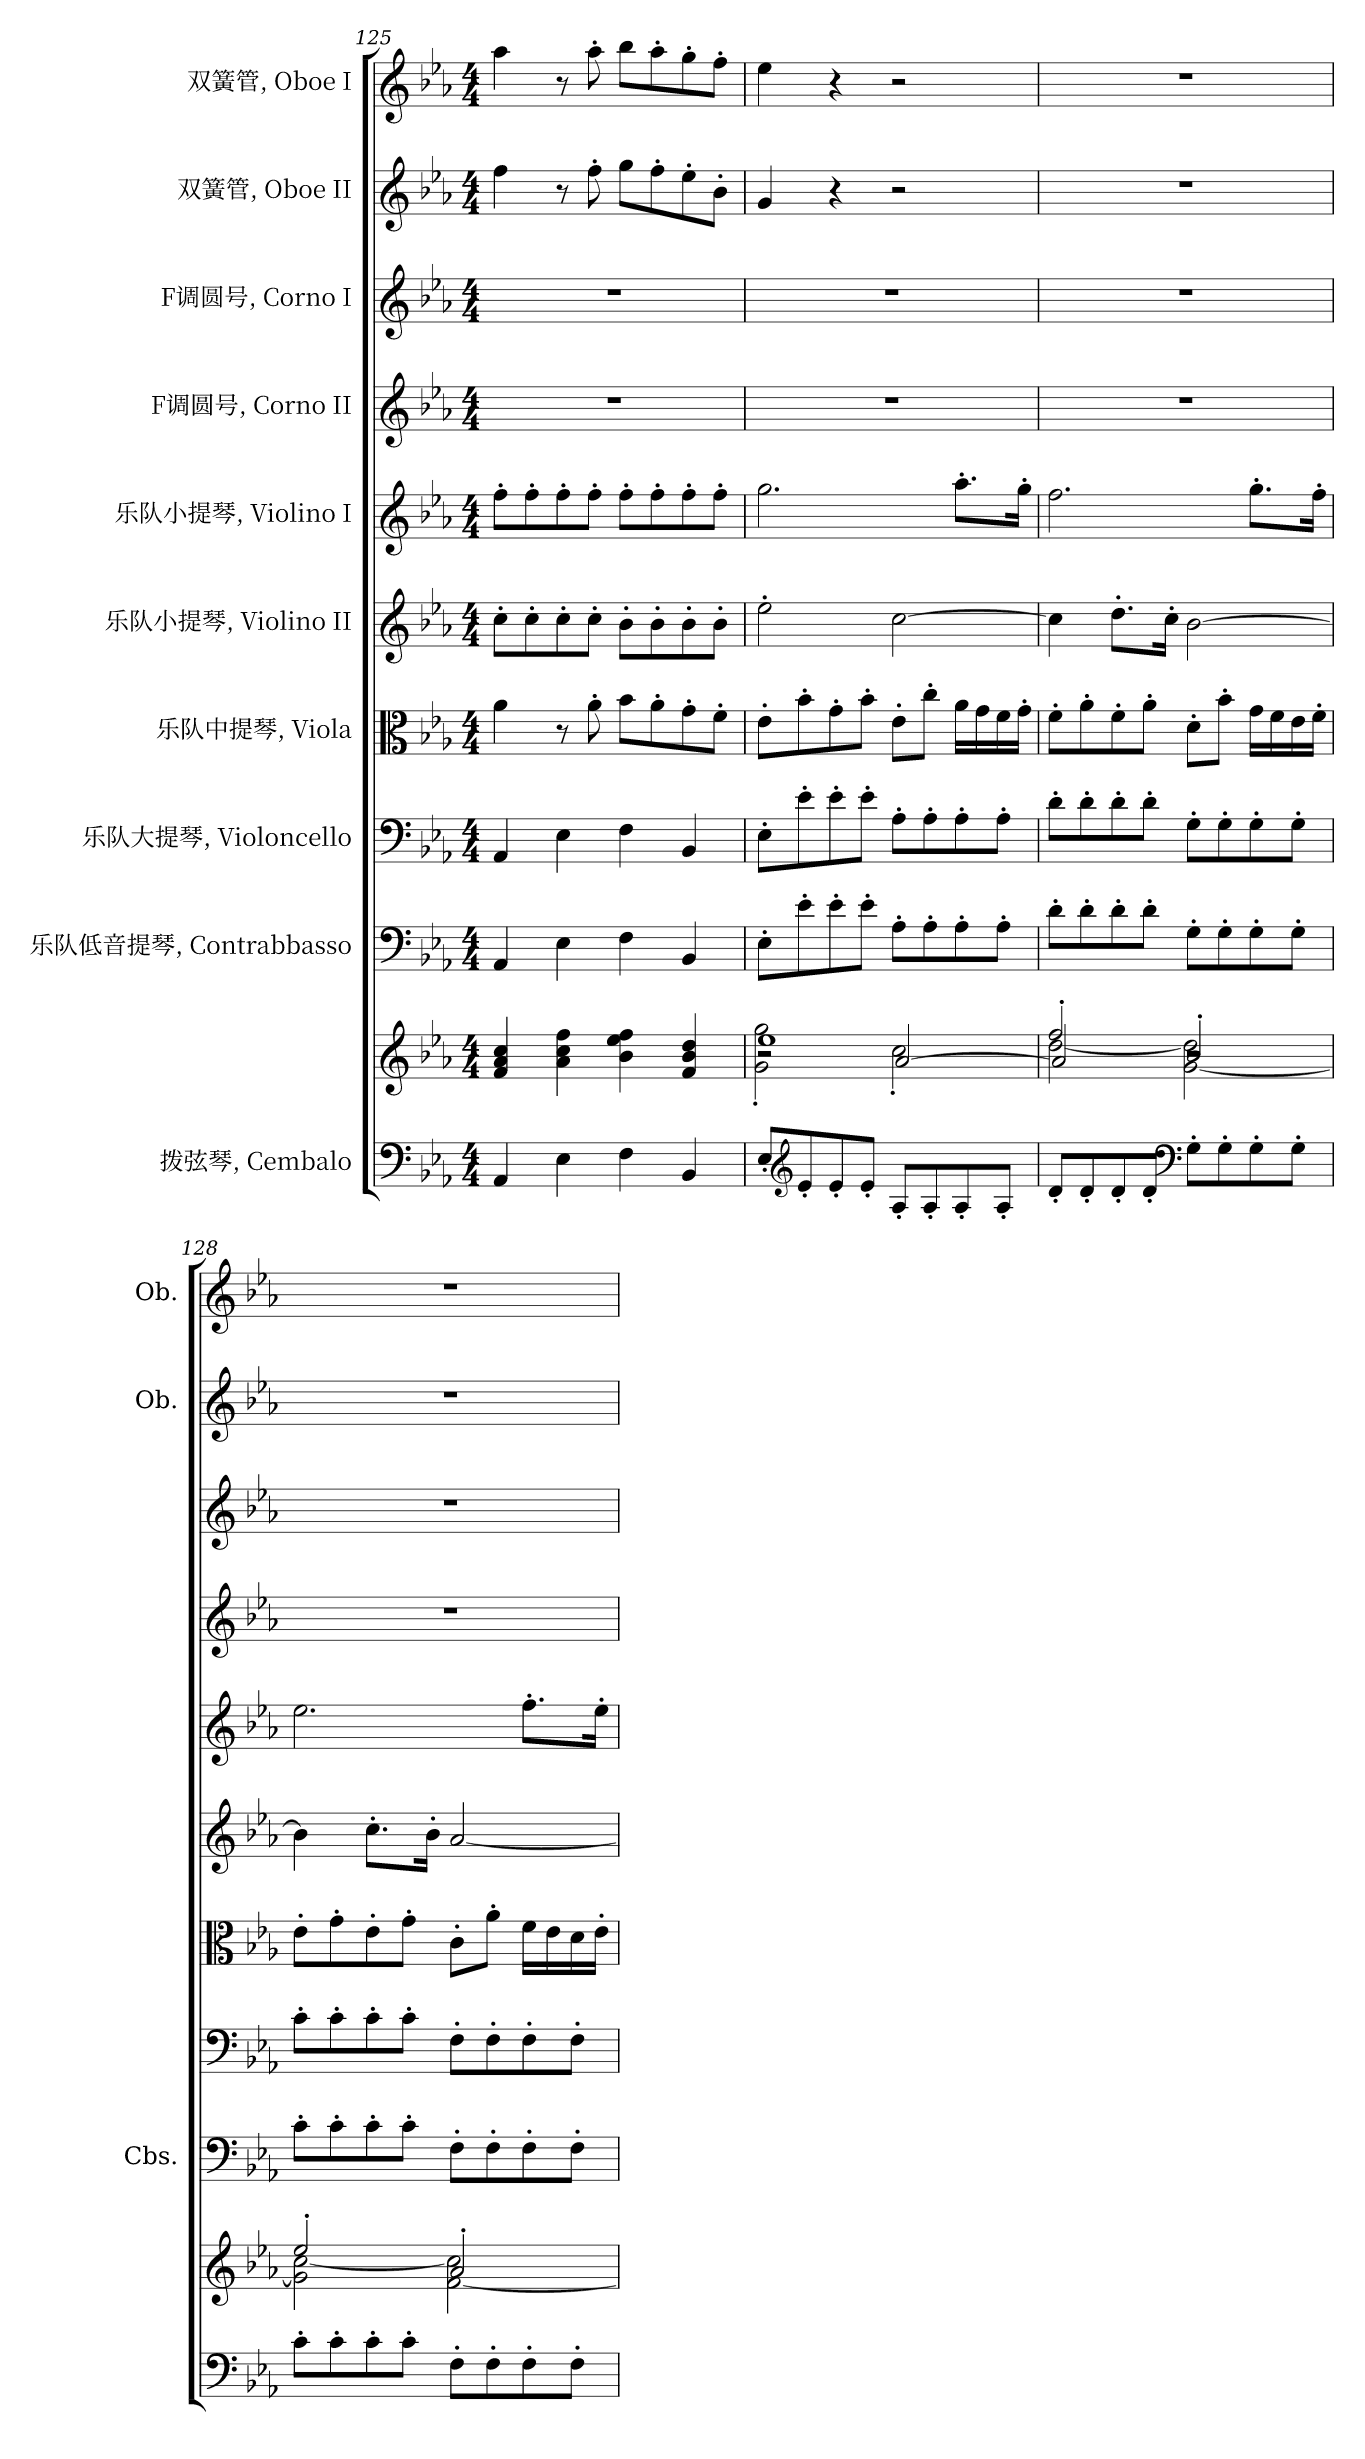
**kern	**kern	**kern	**kern	**kern	**kern	**kern	**kern	**kern	**kern	**kern
*part10	*part10	*part9	*part8	*part7	*part6	*part5	*part4	*part3	*part2	*part1
*staff11	*staff10	*staff9	*staff8	*staff7	*staff6	*staff5	*staff4	*staff3	*staff2	*staff1
*I"拨弦琴, Cembalo	*	*I"乐队低音提琴, Contrabbasso	*I"乐队大提琴, Violoncello	*I"乐队中提琴, Viola	*I"乐队小提琴, Violino II	*I"乐队小提琴, Violino I	*I"F调圆号, Corno II	*I"F调圆号, Corno I	*I"双簧管, Oboe II	*I"双簧管, Oboe I
*	*	*I'Cbs.	*	*	*	*	*	*	*I'Ob.	*I'Ob.
*clefF4	*clefG2	*clefF4	*clefF4	*clefC3	*clefG2	*clefG2	*clefG2	*clefG2	*clefG2	*clefG2
*	*	*ITrd7c12	*	*	*	*	*ITrd4c7	*ITrd4c7	*	*
*k[b-e-a-]	*k[b-e-a-]	*k[b-e-a-]	*k[b-e-a-]	*k[b-e-a-]	*k[b-e-a-]	*k[b-e-a-]	*k[b-e-a-d-]	*k[b-e-a-d-]	*k[b-e-a-]	*k[b-e-a-]
*M4/4	*M4/4	*M4/4	*M4/4	*M4/4	*M4/4	*M4/4	*M4/4	*M4/4	*M4/4	*M4/4
=125	=125	=125	=125	=125	=125	=125	=125	=125	=125	=125
4AA-/	4f/ 4a-/ 4cc/	4AAA-/	4AA-/	4a-\	8cc'\L	8ff'\L	1r	1r	4ff\	4aa-\
.	.	.	.	.	8cc'\	8ff'\	.	.	.	.
4E-\	4a-\ 4cc\ 4ff\	4EE-\	4E-\	8r	8cc'\	8ff'\	.	.	8r	8r
.	.	.	.	8a-'\	8cc'\J	8ff'\J	.	.	8ff'\	8aa-'\
4F\	4b-\ 4ee-\ 4ff\	4FF\	4F\	8b-\L	8b-'\L	8ff'\L	.	.	8gg\L	8bb-\L
.	.	.	.	8a-'\	8b-'\	8ff'\	.	.	8ff'\	8aa-'\
4BB-/	4f/ 4b-/ 4dd/	4BBB-/	4BB-/	8g'\	8b-'\	8ff'\	.	.	8ee-'\	8gg'\
.	.	.	.	8f'\J	8b-'\J	8ff'\J	.	.	8b-'\J	8ff'\J
=126	=126	=126	=126	=126	=126	=126	=126	=126	=126	=126
*	*^	*	*	*	*	*	*	*	*	*
*	*	*^	*	*	*	*	*	*	*	*	*
8E-'/L	1ee-	2g\' 2gg\'	2r	8EE-'\L	8E-'\L	8e-'\L	2ee-'\	2.gg\	1r	1r	4g/	4ee-\
*clefG2	*	*	*	*	*	*	*	*	*	*	*	*
8e-'/	.	.	.	8E-'\	8e-'\	8b-'\	.	.	.	.	.	.
8e-'/	.	.	.	8E-'\	8e-'\	8g'\	.	.	.	.	4r	4r
8e-'/J	.	.	.	8E-'\J	8e-'\J	8b-'\J	.	.	.	.	.	.
8A-'/L	.	2cc'\	[2a-/	8AA-'\L	8A-'\L	8e-'\L	[2cc\	.	.	.	2r	2r
8A-'/	.	.	.	8AA-'\	8A-'\	8cc'\J	.	.	.	.	.	.
8A-'/	.	.	.	8AA-'\	8A-'\	16a-\LL	.	8.aa-'\L	.	.	.	.
.	.	.	.	.	.	16g\	.	.	.	.	.	.
8A-'/J	.	.	.	8AA-'\J	8A-'\J	16f\	.	.	.	.	.	.
.	.	.	.	.	.	16g'\JJ	.	16gg'\Jk	.	.	.	.
!!LO:PB:g=z
=127	=127	=127	=127	=127	=127	=127	=127	=127	=127	=127	=127	=127
8d'/L	2ff'/	[2dd\	2a-/]	8D'\L	8d'\L	8f'\L	4cc\]	2.ff\	1r	1r	1r	1r
8d'/	.	.	.	8D'\	8d'\	8a-'\	.	.	.	.	.	.
8d'/	.	.	.	8D'\	8d'\	8f'\	8.dd'\L	.	.	.	.	.
8d'/J	.	.	.	8D'\J	8d'\J	8a-'\J	.	.	.	.	.	.
.	.	.	.	.	.	.	16cc'\Jk	.	.	.	.	.
*clefF4	*	*	*	*	*	*	*	*	*	*	*	*
8G'\L	2b-'/	[2g\ 2dd\]	2r	8GG'\L	8G'\L	8d'\L	[2b-\	.	.	.	.	.
8G'\	.	.	.	8GG'\	8G'\	8b-'\J	.	.	.	.	.	.
8G'\	.	.	.	8GG'\	8G'\	16g\LL	.	8.gg'\L	.	.	.	.
.	.	.	.	.	.	16f\	.	.	.	.	.	.
8G'\J	.	.	.	8GG'\J	8G'\J	16e-\	.	.	.	.	.	.
.	.	.	.	.	.	16f'\JJ	.	16ff'\Jk	.	.	.	.
*	*	*v	*v	*	*	*	*	*	*	*	*	*
=128	=128	=128	=128	=128	=128	=128	=128	=128	=128	=128	=128
8c'\L	2ee-'/	2g\] [2cc\	8C'\L	8c'\L	8e-'\L	4b-\]	2.ee-\	1r	1r	1r	1r
8c'\	.	.	8C'\	8c'\	8g'\	.	.	.	.	.	.
8c'\	.	.	8C'\	8c'\	8e-'\	8.cc'\L	.	.	.	.	.
8c'\J	.	.	8C'\J	8c'\J	8g'\J	.	.	.	.	.	.
.	.	.	.	.	.	16b-'\Jk	.	.	.	.	.
8F'\L	2a-'/	[2f\ 2cc\]	8FF'\L	8F'\L	8c'\L	[2a-/	.	.	.	.	.
8F'\	.	.	8FF'\	8F'\	8a-'\J	.	.	.	.	.	.
8F'\	.	.	8FF'\	8F'\	16f\LL	.	8.ff'\L	.	.	.	.
.	.	.	.	.	16e-\	.	.	.	.	.	.
8F'\J	.	.	8FF'\J	8F'\J	16d\	.	.	.	.	.	.
.	.	.	.	.	16e-'\JJ	.	16ee-'\Jk	.	.	.	.
*	*v	*v	*	*	*	*	*	*	*	*	*
=	=	=	=	=	=	=	=	=	=	=
*-	*-	*-	*-	*-	*-	*-	*-	*-	*-	*-
